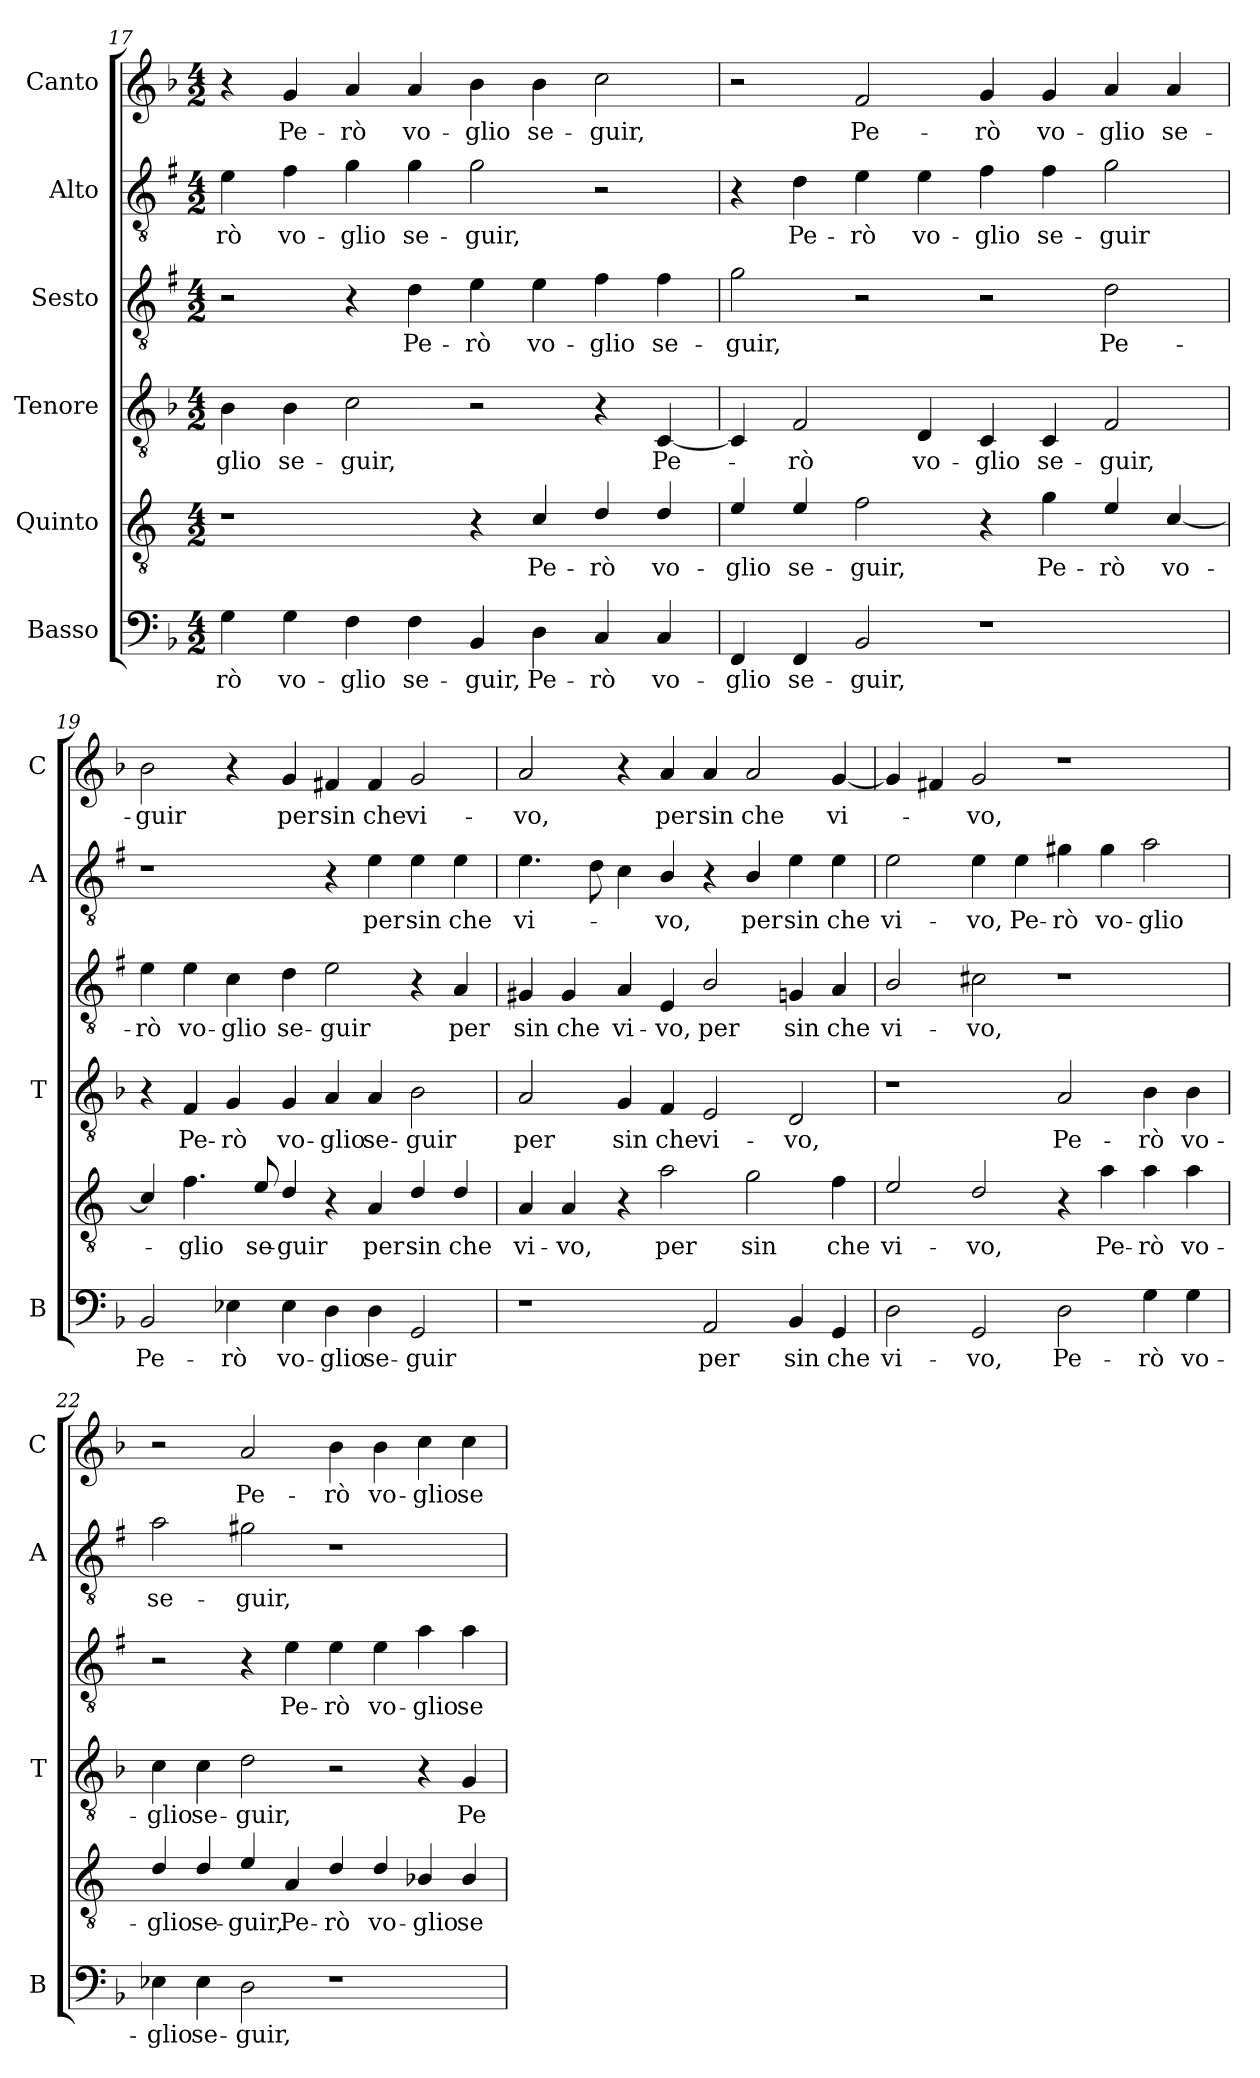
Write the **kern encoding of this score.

**kern	**text	**kern	**text	**kern	**text	**kern	**text	**kern	**text	**kern	**text
*part6	*part6	*part5	*part5	*part4	*part4	*part3	*part3	*part2	*part2	*part1	*part1
*staff6	*staff6	*staff5	*staff5	*staff4	*staff4	*staff3	*staff3	*staff2	*staff2	*staff1	*staff1
*I"Basso	*	*I"Quinto	*	*I"Tenore	*	*I"Sesto	*	*I"Alto	*	*I"Canto	*
*I'B	*	*	*	*I'T	*	*	*	*I'A	*	*I'C	*
*clefF4	*	*clefGv2	*	*clefGv2	*	*clefGv2	*	*clefGv2	*	*clefG2	*
*	*	*ITrd4c7	*	*	*	*ITrd1c2	*	*ITrd1c2	*	*	*
*k[b-]	*	*k[b-]	*	*k[b-]	*	*k[b-]	*	*k[b-]	*	*k[b-]	*
*F:	*	*F:	*	*F:	*	*F:	*	*F:	*	*F:	*
*M4/2	*	*M4/2	*	*M4/2	*	*M4/2	*	*M4/2	*	*M4/2	*
=17	=17	=17	=17	=17	=17	=17	=17	=17	=17	=17	=17
!	!LO:LY:b	!	!	!	!LO:LY:b	!	!	!	!LO:LY:b	!	!
4G\	-rò	1r	.	4B-\	-glio	2r	.	4d\	-rò	4r	.
!	!LO:LY:b	!	!	!	!LO:LY:b	!	!	!	!LO:LY:b	!	!LO:LY:b
4G\	vo-	.	.	4B-\	se-	.	.	4e\	vo-	4g/	Pe-
!	!LO:LY:b	!	!	!	!LO:LY:b	!	!	!	!LO:LY:b	!	!LO:LY:b
4F\	-glio	.	.	2c\	-guir,	4r	.	4f\	-glio	4a/	-rò
!	!LO:LY:b	!	!	!	!	!	!LO:LY:b	!	!LO:LY:b	!	!LO:LY:b
4F\	se-	.	.	.	.	4c\	Pe-	4f\	se-	4a/	vo-
!	!LO:LY:b	!	!	!	!	!	!LO:LY:b	!	!LO:LY:b	!	!LO:LY:b
4BB-/	-guir,	4r	.	2r	.	4d\	-rò	2f\	-guir,	4b-\	-glio
!	!LO:LY:b	!	!LO:LY:b	!	!	!	!LO:LY:b	!	!	!	!LO:LY:b
4D\	Pe-	4F/	Pe-	.	.	4d\	vo-	.	.	4b-\	se-
!	!LO:LY:b	!	!LO:LY:b	!	!	!	!LO:LY:b	!	!	!	!LO:LY:b
4C/	-rò	4G/	-rò	4r	.	4e\	-glio	2r	.	2cc\	-guir,
!	!LO:LY:b	!	!LO:LY:b	!	!LO:LY:b	!	!LO:LY:b	!	!	!	!
4C/	vo-	4G/	vo-	[4C/	Pe-	4e\	se-	.	.	.	.
=18	=18	=18	=18	=18	=18	=18	=18	=18	=18	=18	=18
!	!LO:LY:b	!	!LO:LY:b	!	!	!	!LO:LY:b	!	!	!	!
4FF/	-glio	4A/	-glio	4C/]	.	2f\	-guir,	4r	.	2r	.
!	!LO:LY:b	!	!LO:LY:b	!	!LO:LY:b	!	!	!	!LO:LY:b	!	!
4FF/	se-	4A/	se-	2F/	-rò	.	.	4c\	Pe-	.	.
!	!LO:LY:b	!	!LO:LY:b	!	!	!	!	!	!LO:LY:b	!	!LO:LY:b
2BB-/	-guir,	2B-\	-guir,	.	.	2r	.	4d\	-rò	2f/	Pe-
!	!	!	!	!	!LO:LY:b	!	!	!	!LO:LY:b	!	!
.	.	.	.	4D/	vo-	.	.	4d\	vo-	.	.
!	!	!	!	!	!LO:LY:b	!	!	!	!LO:LY:b	!	!LO:LY:b
1r	.	4r	.	4C/	-glio	2r	.	4e\	-glio	4g/	-rò
!	!	!	!LO:LY:b	!	!LO:LY:b	!	!	!	!LO:LY:b	!	!LO:LY:b
.	.	4c\	Pe-	4C/	se-	.	.	4e\	se-	4g/	vo-
!	!	!	!LO:LY:b	!	!LO:LY:b	!	!LO:LY:b	!	!LO:LY:b	!	!LO:LY:b
.	.	4A/	-rò	2F/	-guir,	2c\	Pe-	2f\	-guir	4a/	-glio
!	!	!	!LO:LY:b	!	!	!	!	!	!	!	!LO:LY:b
.	.	[4F/	vo-	.	.	.	.	.	.	4a/	se-
=19	=19	=19	=19	=19	=19	=19	=19	=19	=19	=19	=19
!	!LO:LY:b	!	!	!	!	!	!LO:LY:b	!	!	!	!LO:LY:b
2BB-/	Pe-	4F/]	.	4r	.	4d\	-rò	1r	.	2b-\	-guir
!	!	!	!LO:LY:b	!	!LO:LY:b	!	!LO:LY:b	!	!	!	!
.	.	4.B-\	-glio	4F/	Pe-	4d\	vo-	.	.	.	.
!	!LO:LY:b	!	!	!	!LO:LY:b	!	!LO:LY:b	!	!	!	!
4E-X\	-rò	.	.	4G/	-rò	4B-\	-glio	.	.	4r	.
!	!	!	!LO:LY:b	!	!	!	!	!	!	!	!
.	.	8A/	se-	.	.	.	.	.	.	.	.
!	!LO:LY:b	!	!LO:LY:b	!	!LO:LY:b	!	!LO:LY:b	!	!	!	!LO:LY:b
4E-\	vo-	4G/	-guir	4G/	vo-	4c\	se-	.	.	4g/	per
!	!LO:LY:b	!	!	!	!LO:LY:b	!	!LO:LY:b	!	!	!	!LO:LY:b
4D\	-glio	4r	.	4A/	-glio	2d\	-guir	4r	.	4f#X/	sin
!	!LO:LY:b	!	!LO:LY:b	!	!LO:LY:b	!	!	!	!LO:LY:b	!	!LO:LY:b
4D\	se-	4D/	per	4A/	se-	.	.	4d\	per	4f#/	che
!	!LO:LY:b	!	!LO:LY:b	!	!LO:LY:b	!	!	!	!LO:LY:b	!	!LO:LY:b
2GG/	-guir	4G/	sin	2B-\	-guir	4r	.	4d\	sin	2g/	vi-
!	!	!	!LO:LY:b	!	!	!	!LO:LY:b	!	!LO:LY:b	!	!
.	.	4G/	che	.	.	4G/	per	4d\	che	.	.
!!LO:PB:g=z
=20	=20	=20	=20	=20	=20	=20	=20	=20	=20	=20	=20
!	!	!	!LO:LY:b	!	!LO:LY:b	!	!LO:LY:b	!	!LO:LY:b	!	!LO:LY:b
1r	.	4D/	vi-	2A/	per	4F#X/	sin	4.d\	vi-	2a/	-vo,
!	!	!	!LO:LY:b	!	!	!	!LO:LY:b	!	!	!	!
.	.	4D/	-vo,	.	.	4F#/	che	.	.	.	.
.	.	.	.	.	.	.	.	8c\	.	.	.
!	!	!	!	!	!LO:LY:b	!	!LO:LY:b	!	!	!	!
.	.	4r	.	4G/	sin	4G/	vi-	4B-\	.	4r	.
!	!	!	!LO:LY:b	!	!LO:LY:b	!	!LO:LY:b	!	!LO:LY:b	!	!LO:LY:b
.	.	2d\	per	4F/	che	4D/	-vo,	4A/	-vo,	4a/	per
!	!LO:LY:b	!	!	!	!LO:LY:b	!	!LO:LY:b	!	!	!	!LO:LY:b
2AA/	per	.	.	2E/	vi-	2A/	per	4r	.	4a/	sin
!	!	!	!LO:LY:b	!	!	!	!	!	!LO:LY:b	!	!LO:LY:b
.	.	2c\	sin	.	.	.	.	4A/	per	2a/	che
!	!LO:LY:b	!	!	!	!LO:LY:b	!	!LO:LY:b	!	!LO:LY:b	!	!
4BB-/	sin	.	.	2D/	-vo,	4Fn/	sin	4d\	sin	.	.
!	!LO:LY:b	!	!LO:LY:b	!	!	!	!LO:LY:b	!	!LO:LY:b	!	!LO:LY:b
4GG/	che	4B-\	che	.	.	4G/	che	4d\	che	[4g/	vi-
=21	=21	=21	=21	=21	=21	=21	=21	=21	=21	=21	=21
!	!LO:LY:b	!	!LO:LY:b	!	!	!	!LO:LY:b	!	!LO:LY:b	!	!
2D\	vi-	2A/	vi-	1r	.	2A/	vi-	2d\	vi-	4g/]	.
.	.	.	.	.	.	.	.	.	.	4f#X/	.
!	!LO:LY:b	!	!LO:LY:b	!	!	!	!LO:LY:b	!	!LO:LY:b	!	!LO:LY:b
2GG/	-vo,	2G/	-vo,	.	.	2Bn\	-vo,	4d\	-vo,	2g/	-vo,
!	!	!	!	!	!	!	!	!	!LO:LY:b	!	!
.	.	.	.	.	.	.	.	4d\	Pe-	.	.
!	!LO:LY:b	!	!	!	!LO:LY:b	!	!	!	!LO:LY:b	!	!
2D\	Pe-	4r	.	2A/	Pe-	1r	.	4f#X\	-rò	1r	.
!	!	!	!LO:LY:b	!	!	!	!	!	!LO:LY:b	!	!
.	.	4d\	Pe-	.	.	.	.	4f#\	vo-	.	.
!	!LO:LY:b	!	!LO:LY:b	!	!LO:LY:b	!	!	!	!LO:LY:b	!	!
4G\	-rò	4d\	-rò	4B-\	-rò	.	.	2g\	-glio	.	.
!	!LO:LY:b	!	!LO:LY:b	!	!LO:LY:b	!	!	!	!	!	!
4G\	vo-	4d\	vo-	4B-\	vo-	.	.	.	.	.	.
=22	=22	=22	=22	=22	=22	=22	=22	=22	=22	=22	=22
!	!LO:LY:b	!	!LO:LY:b	!	!LO:LY:b	!	!	!	!LO:LY:b	!	!
4E-X\	-glio	4G/	-glio	4c\	-glio	2r	.	2g\	se-	2r	.
!	!LO:LY:b	!	!LO:LY:b	!	!LO:LY:b	!	!	!	!	!	!
4E-\	se-	4G/	se-	4c\	se-	.	.	.	.	.	.
!	!LO:LY:b	!	!LO:LY:b	!	!LO:LY:b	!	!	!	!LO:LY:b	!	!LO:LY:b
2D\	-guir,	4A/	-guir,	2d\	-guir,	4r	.	2f#X\	-guir,	2a/	Pe-
!	!	!	!LO:LY:b	!	!	!	!LO:LY:b	!	!	!	!
.	.	4D/	Pe-	.	.	4d\	Pe-	.	.	.	.
!	!	!	!LO:LY:b	!	!	!	!LO:LY:b	!	!	!	!LO:LY:b
1r	.	4G/	-rò	2r	.	4d\	-rò	1r	.	4b-\	-rò
!	!	!	!LO:LY:b	!	!	!	!LO:LY:b	!	!	!	!LO:LY:b
.	.	4G/	vo-	.	.	4d\	vo-	.	.	4b-\	vo-
!	!	!	!LO:LY:b	!	!	!	!LO:LY:b	!	!	!	!LO:LY:b
.	.	4E-X/	-glio	4r	.	4g\	-glio	.	.	4cc\	-glio
!	!	!	!LO:LY:b	!	!LO:LY:b	!	!LO:LY:b	!	!	!	!LO:LY:b
.	.	4E-/	se-	4G/	Pe-	4g\	se-	.	.	4cc\	se-
=	=	=	=	=	=	=	=	=	=	=	=
*-	*-	*-	*-	*-	*-	*-	*-	*-	*-	*-	*-
